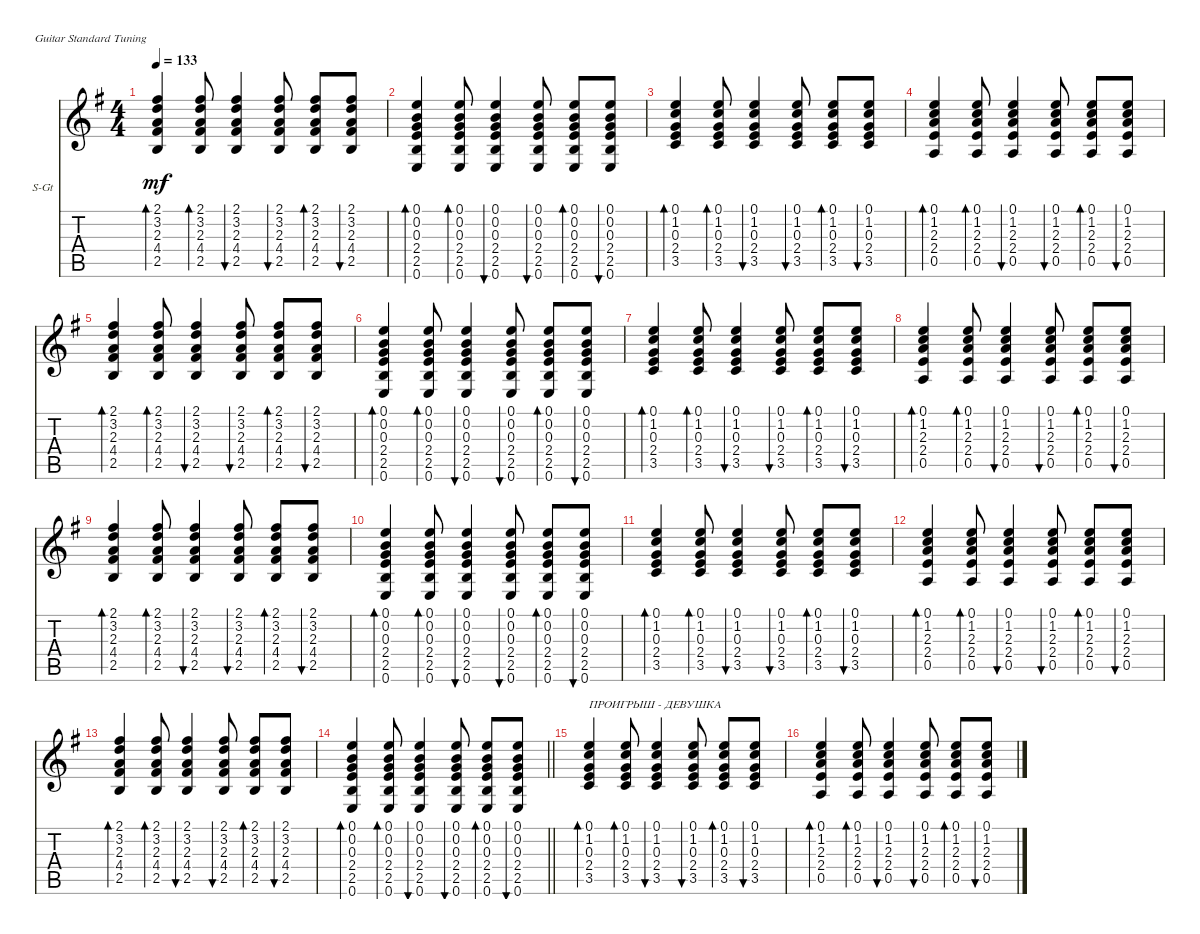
\defaultSystemsLayout 4
\bracketExtendMode nobrackets
\firstSystemTrackNameOrientation horizontal
\otherSystemsTrackNameOrientation horizontal
\track ("акустика" "S-Gt") {instrument acousticguitarsteel}
\staff {score tabs}
\tuning (E4 B3 G3 D3 A2 E2)
\ts (4 4)
\tempo 133
\clef g2
\ks eminor
(2.5 4.4 2.3 3.2 2.1).4{bd 30 dy mf} (2.5 4.4 2.3 3.2 2.1).8{bd 30} (2.5 4.4 2.3 3.2 2.1).4{bu 30} (2.5 4.4 2.3 3.2 2.1).8{bu 30} (2.5 4.4 2.3 3.2 2.1).8{bd 30} (2.5 4.4 2.3 3.2 2.1).8{bu 30} |
(0.6 2.5 2.4 0.3 0.2 0.1).4{bd 30} (0.6 2.5 2.4 0.3 0.2 0.1).8{bd 30} (0.6 2.5 2.4 0.3 0.2 0.1).4{bu 30} (0.6 2.5 2.4 0.3 0.2 0.1).8{bu 30} (0.6 2.5 2.4 0.3 0.2 0.1).8{bd 30} (0.6 2.5 2.4 0.3 0.2 0.1).8{bu 30} |
(3.5 2.4 0.3 1.2 0.1).4{bd 30} (3.5 2.4 0.3 1.2 0.1).8{bd 30} (3.5 2.4 0.3 1.2 0.1).4{bu 30} (3.5 2.4 0.3 1.2 0.1).8{bu 30} (3.5 2.4 0.3 1.2 0.1).8{bd 30} (3.5 2.4 0.3 1.2 0.1).8{bu 30} |
(0.5 2.4 2.3 1.2 0.1).4{bd 30} (0.5 2.4 2.3 1.2 0.1).8{bd 30} (0.5 2.4 2.3 1.2 0.1).4{bu 30} (0.5 2.4 2.3 1.2 0.1).8{bu 30} (0.5 2.4 2.3 1.2 0.1).8{bd 30} (0.5 2.4 2.3 1.2 0.1).8{bu 30} |
(2.5 4.4 2.3 3.2 2.1).4{bd 30} (2.5 4.4 2.3 3.2 2.1).8{bd 30} (2.5 4.4 2.3 3.2 2.1).4{bu 30} (2.5 4.4 2.3 3.2 2.1).8{bu 30} (2.5 4.4 2.3 3.2 2.1).8{bd 30} (2.5 4.4 2.3 3.2 2.1).8{bu 30} |
(0.6 2.5 2.4 0.3 0.2 0.1).4{bd 30} (0.6 2.5 2.4 0.3 0.2 0.1).8{bd 30} (0.6 2.5 2.4 0.3 0.2 0.1).4{bu 30} (0.6 2.5 2.4 0.3 0.2 0.1).8{bu 30} (0.6 2.5 2.4 0.3 0.2 0.1).8{bd 30} (0.6 2.5 2.4 0.3 0.2 0.1).8{bu 30} |
(3.5 2.4 0.3 1.2 0.1).4{bd 30} (3.5 2.4 0.3 1.2 0.1).8{bd 30} (3.5 2.4 0.3 1.2 0.1).4{bu 30} (3.5 2.4 0.3 1.2 0.1).8{bu 30} (3.5 2.4 0.3 1.2 0.1).8{bd 30} (3.5 2.4 0.3 1.2 0.1).8{bu 30} |
(0.5 2.4 2.3 1.2 0.1).4{bd 30} (0.5 2.4 2.3 1.2 0.1).8{bd 30} (0.5 2.4 2.3 1.2 0.1).4{bu 30} (0.5 2.4 2.3 1.2 0.1).8{bu 30} (0.5 2.4 2.3 1.2 0.1).8{bd 30} (0.5 2.4 2.3 1.2 0.1).8{bu 30} |
(2.5 4.4 2.3 3.2 2.1).4{bd 30} (2.5 4.4 2.3 3.2 2.1).8{bd 30} (2.5 4.4 2.3 3.2 2.1).4{bu 30} (2.5 4.4 2.3 3.2 2.1).8{bu 30} (2.5 4.4 2.3 3.2 2.1).8{bd 30} (2.5 4.4 2.3 3.2 2.1).8{bu 30} |
(0.6 2.5 2.4 0.3 0.2 0.1).4{bd 30} (0.6 2.5 2.4 0.3 0.2 0.1).8{bd 30} (0.6 2.5 2.4 0.3 0.2 0.1).4{bu 30} (0.6 2.5 2.4 0.3 0.2 0.1).8{bu 30} (0.6 2.5 2.4 0.3 0.2 0.1).8{bd 30} (0.6 2.5 2.4 0.3 0.2 0.1).8{bu 30} |
(3.5 2.4 0.3 1.2 0.1).4{bd 30} (3.5 2.4 0.3 1.2 0.1).8{bd 30} (3.5 2.4 0.3 1.2 0.1).4{bu 30} (3.5 2.4 0.3 1.2 0.1).8{bu 30} (3.5 2.4 0.3 1.2 0.1).8{bd 30} (3.5 2.4 0.3 1.2 0.1).8{bu 30} |
(0.5 2.4 2.3 1.2 0.1).4{bd 30} (0.5 2.4 2.3 1.2 0.1).8{bd 30} (0.5 2.4 2.3 1.2 0.1).4{bu 30} (0.5 2.4 2.3 1.2 0.1).8{bu 30} (0.5 2.4 2.3 1.2 0.1).8{bd 30} (0.5 2.4 2.3 1.2 0.1).8{bu 30} |
(2.5 4.4 2.3 3.2 2.1).4{bd 30} (2.5 4.4 2.3 3.2 2.1).8{bd 30} (2.5 4.4 2.3 3.2 2.1).4{bu 30} (2.5 4.4 2.3 3.2 2.1).8{bu 30} (2.5 4.4 2.3 3.2 2.1).8{bd 30} (2.5 4.4 2.3 3.2 2.1).8{bu 30} |
\barLineRight lightlight
(0.6 2.5 2.4 0.3 0.2 0.1).4{bd 30} (0.6 2.5 2.4 0.3 0.2 0.1).8{bd 30} (0.6 2.5 2.4 0.3 0.2 0.1).4{bu 30} (0.6 2.5 2.4 0.3 0.2 0.1).8{bu 30} (0.6 2.5 2.4 0.3 0.2 0.1).8{bd 30} (0.6 2.5 2.4 0.3 0.2 0.1).8{bu 30} |
(3.5 2.4 0.3 1.2 0.1).4{bd 30 txt "ПРОИГРЫШ - ДЕВУШКА"} (3.5 2.4 0.3 1.2 0.1).8{bd 30} (3.5 2.4 0.3 1.2 0.1).4{bu 30} (3.5 2.4 0.3 1.2 0.1).8{bu 30} (3.5 2.4 0.3 1.2 0.1).8{bd 30} (3.5 2.4 0.3 1.2 0.1).8{bu 30} |
(0.5 2.4 2.3 1.2 0.1).4{bd 30} (0.5 2.4 2.3 1.2 0.1).8{bd 30} (0.5 2.4 2.3 1.2 0.1).4{bu 30} (0.5 2.4 2.3 1.2 0.1).8{bu 30} (0.5 2.4 2.3 1.2 0.1).8{bd 30} (0.5 2.4 2.3 1.2 0.1).8{bu 30}
